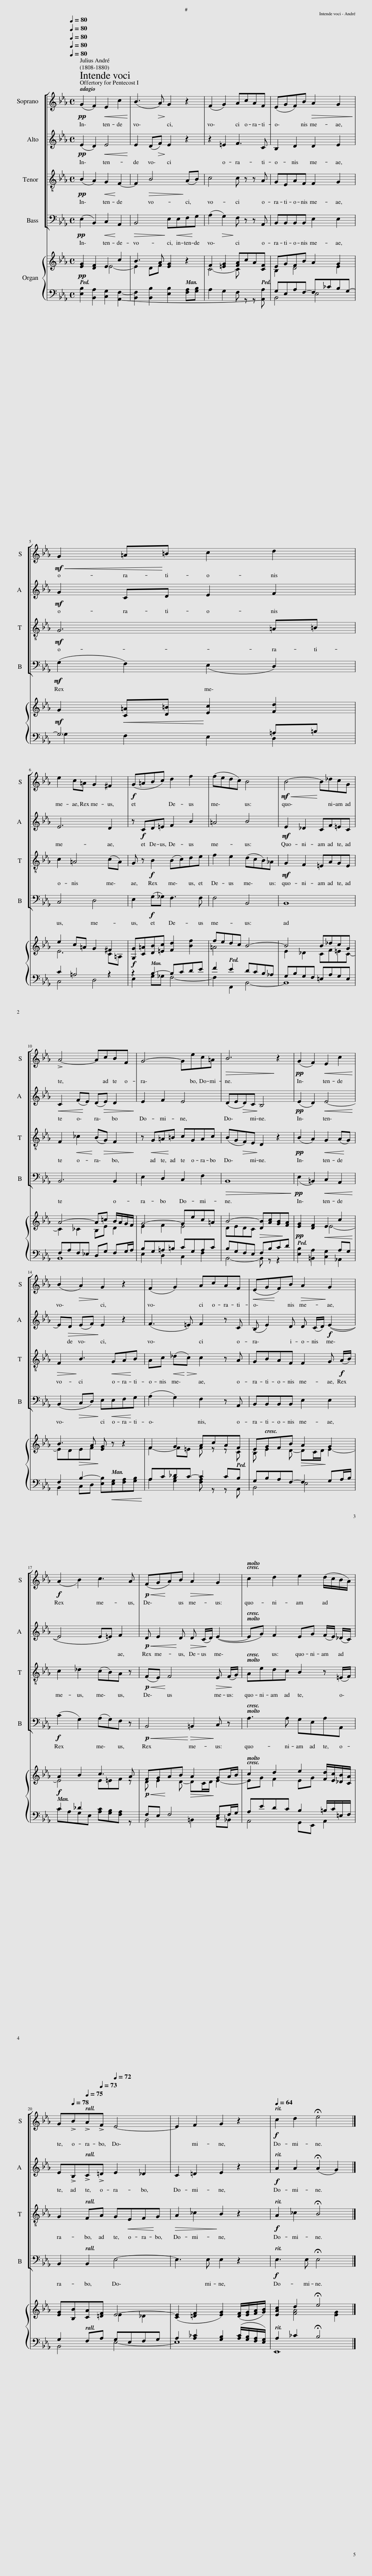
X:1
%%score [ 1 2 3 4 ] { ( 5 6 ) | ( 7 8 ) }
L:1/8
Q:1/4=80
M:4/4
I:linebreak $
K:Eb
V:1 treble
V:2 treble
V:3 treble-8
V:4 bass
V:5 treble
V:6 treble
V:7 bass
V:8 bass
V:1
!pp! (G2 F2)!<(! E2 c2!<)! | (B3!>(! A)!>)! G2 z2 | (F2 G2) AcAF | (EGF)B!>(! A2 G2!>)! |$!mf!!<(! G2 =A!<)!=B c2 d2 |$ %5
 e2 c=A G2 ^F2 |!f! (G=ABc) d2 f2 | (fedc) B4 |!mf!!<(! B4-!<)! B_dcG |$ !>!A4- AcBF | %10
 G4- Gec=A |!>(! B6!>)! z2 |!pp! (G2 F2)!<(! E2 c2!<)! |$ (B2!>(! A2)!>)! G2 z2 | (F2 G2) AcAF | %15
!<(! (EG!<)!F)B!>(! A2!>)! G2 |$!f! (A2 B2) c3 A |!p!!<(! (FG!<)!A)B!>(! A2!>)! G2 | c2 d2 e2 (d/c/B/A/) |$ G[Q:1/4=78]!>!B[Q:1/4=75]!>!A[Q:1/4=73]!>!F[Q:1/4=72] E4- | %20
 E2 F2 G2 z2 |!f![Q:1/4=64] c2 d2 !fermata!e4 |] %22
V:2
!pp! (E2 D2)!<(! E4!<)! | E2 (D!>(!F)!>)! E2 z2 | z2 =E2 F3 C | B,2 D2 D2 E2 |$!mf! G2 CD E2 F2 |$ %5
 E6 D2 | z!f! CD=E F2 B2 | =A4 B4 |!mf! E2 _D2 CF=EC |$!<(! C2 (F!<)!E) (D!>(!E) D2!>)! | %10
 E2 F2 E4 | (DE!>(!D)C!>)! B,4 |!pp! (E2 D2)!<(! E4-!<)! |$ E!>(!D (EF)!>)! E2 z2 | (F3 =E) F2 z C | %15
 (B, E2) D D (C/D/)!f! (E2- |$ E4 E=E) F2 |!p!!<(! D E2!<)! D!>(! D (C/!>)!D/) (E2- | EG) F2 EG (F/E/) (_D/C/) |$ E!>!B,!>!C!>!=D E2 _D2 | %20
 C2 =D2 E2 z2 |!f! A2 A2 (!fermata!A2 G2) |] %22
V:3
!pp! (B2 A2)!<(! G2!<)! F2- | F2!>(! B4!>)! (AB) | c4 c z z A | GEAF F2 G2 |$!mf! G6 =A=B |$ %5
 c2 =A4 (cA) | G z!f! B2 (Bc)de | f2 e2 (dcB)_A |!mf! G2 F2 =EAGE |$ F2!<(! _c2!<)! (B!>(!G) F2!>)! | %10
 z!<(! G=A!<)!=B cGAc | (BG!>(!F)E!>)! D2 z2 |!pp! (B2 A2)!<(! G2 (A!<)!G) |$!>(! F2!>)! B3!<(! GA!<)!B | Ac!<(! (_d!<)!!>(!c)!>)! c2 z A | %15
 GBAF F2 G!f! (A/B/) |$ c2 _d2 (cB)A z |!p!!<(! (FE)!<)! F4!>(! E (F/!>)!G/) | Aedc B2 z (=E/F/) |$ G2 FA G!<(!EF!<)!G | %20
!>(! A2 _c2!>)! B2 z2 |!f! A2 _c2 !fermata!B4 |] %22
V:4
!pp! (E,2 B,,2)!<(! C,2!<)! A,,2 |!>(! B,,4!>)! E,!<(!E,F,!<)!G, | (A,2!>(! G,2)!>)! F, z z A,, | B,,B,,B,,B,, E,2 E,2 |$!mf! (G,2 F,2) (E,2 D,2) |$ %5
 C,4 D,4 | E,2!f! (G,_G,) F,3 F, | F,4 B,,4 | B,,8 |$ B,,6 B,,2 | %10
 E,2 D,2 C,2 F,2 |!>(! B,,8!>)! |!pp! (E,2 =B,,2)!<(! C,2 A,,2!<)! |$ (B,,2!>(! C,D,)!>)! E,!<(!E,F,!<)!G, | (A,2 G,2) F,2 z A,, | %15
 B,,B,,B,,B,, E,2 E,2 |$!f! (C2 G,2) (A,G,)F, z |!p!!<(! B,,4!<)!!>(! =B,,2!>)! C, z | A,3 A, G,E,A,A,, |$ B,,2 B,,2 E,4- | %20
 E,3 E, E,2 z2 |!f! E,3 E, !fermata!E,4 |] %22
V:5
!pp! [EG]2 [DF]2 E2 c2 | B3 A [EG]2 z2 | F2 [=EG]2 [FA]cA[CF] | EGFB A2 G2 |$!mf! G2!<(! [C=A][D=B]!<)! [Ec]2 [Fd]2 |$ %5
 e2 c=A G2 ^F2 |!f! [G,G][C=A][DB][=Ec] [Fd]2 [Bf]2 | fedc B4- | B4 B_dcG |$ A4- A=c B/A/G/F/ | %10
 G4- Gec=A | B4-!>(! [DB][Ac][GB]!>)![FA] |!pp! [EG]2 [DF]2!<(! E2 c2!<)! |$ B3 A [EG] z z2 | F2 G2 AcAF | %15
 EGFB!>(! A2!>)! G2 |$!f! A2 B2 c3 A |!p!!<(! FG!<)!AB!>(! A2!>)! GA/B/ | c2 d2 e2 [Fd]/[Ec]/[_DB]/[CA]/ |$ [EG][B,B][CA][=DF] E4- | %20
 ([CE]2 [=DF]2 [EG]2) ([DF]/[EG]/[FA]/[GB]/) | [EAc]2 d2 !fermata!e4 |] %22
V:6
 x4 E4- | E2 DF x4 | C4- C x3 | B,2 D4 E2 |$ x8 |$ %5
 E6 C=A, | x8 | =A4 x4 | E2 _D2 CF=EC- |$ C2 _C2 B,E D2 | %10
 E2 F2 E4 | DEDC x4 | x4 E4- |$ ED!>(!EF!>)! x4 | F2- F=E F z z C | %15
 B, E2 D- DC/D/ E2- |$ E4 E=EF z | D E2 D- DC/D/ E2- | EG F2 EG x2 |$ x4 E2 _D2 | %20
 x8 | x2 [FA]4 [EG]2 |] %22
V:7
 x8 | x8 | x8 | G,E,A,F,- F,_CB,G,- |$ G,6 =A,=B, |$ %5
 C2 =A,4 z2 | z2 B,2- B,CDE | F2 E2 DCB,_A, | G,B,G,F, =E,A,G,E, |$ F,A,F,_E, D,G, F,G,/A,/ | %10
 B,G,=A,=B, CG,A,C | B,G,F,E, F,B,CD | x6 A,G, |$ F,2 B,2- [E,B,]!<(![E,G,][F,A,][G,B,]!<)! | A,C_DC- C2 CB, | %15
 G,B,A,F,- F,2 G,A,/B,/ |$ C2 _D2 x4 | F,E, F,4 E,F,/G,/ | A,EDC B,2 =B,/C/=E,/F,/ |$ G,2 F,A, G,E,F,G, | %20
 A,2 [A,_C]2 [G,B,]2 ([A,C]/[G,B,]/[F,A,]/[E,G,]/) | A,2 _C2 !fermata!B,4 |] %22
V:8
 [E,B,]2 [B,,A,]2 [C,G,]2 [A,,F,]2- | [B,,F,]2 [B,,B,]2 [E,B,]2 [F,A,][G,B,] | A,2 G,2 F, z z [A,,A,] | B,,4 E,4 |$ G,2 F,2 E,2 D,2 |$ %5
 C,4 D,4 | E,2 G,_G, F,4- | F,2 F,,2 B,,4- | B,,8 |$ B,,8 | %10
 E,2 D,2 C,2 F,2 | B,,4- B,, z z2 | [E,B,]2 [=B,,A,]2 [C,G,]2 _A,,2 |$ B,,2 C,D, x4 | A,2 [G,B,]2 [F,A,] z z A,, | %15
 B,,4 E,4 |$ CA,G,E, [A,C][G,B,][F,A,] z | B,,4 =B,,2 C,_B,, | A,,4 G,,E,, A,,2 |$ B,,4 E,4- | %20
 E,8 | E,,8 |] %22
